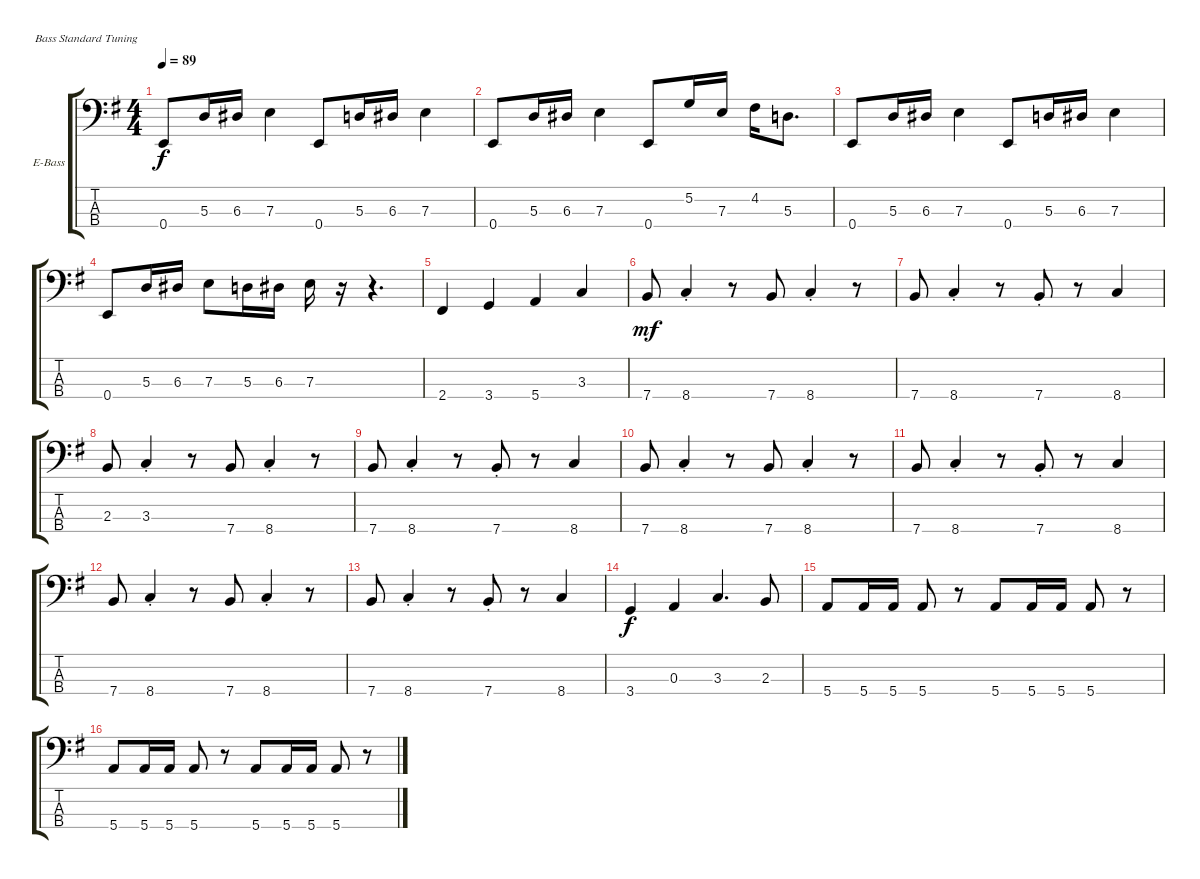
\bracketExtendMode groupsimilarinstruments
\firstSystemTrackNameOrientation horizontal
\otherSystemsTrackNameOrientation horizontal
\track ("Bass" "E-Bass") {instrument electricbassfinger}
\staff {score tabs}
\tuning (G2 D2 A1 E1)
\ts (4 4)
\tempo 89
\clef f4
\scale
0.325318
\ks eminor
0.4.8{dy f} 5.3.16 6.3.16 7.3.4 0.4.8 5.3.16 6.3.16 7.3.4 |
\scale
0.349364 0.4.8 5.3.16 6.3.16 7.3.4 0.4.8 5.2.16 7.3.16 4.2.16 5.3.8{d} |
\scale
0.325318 0.4.8 5.3.16 6.3.16 7.3.4 0.4.8 5.3.16 6.3.16 7.3.4 |
\scale
0.420139 0.4.8 5.3.16 6.3.16 7.3.8 5.3.16 6.3.16 7.3.16 r.16 r.4{d} |
\scale
0.208333 2.4.4 3.4.4 5.4.4 3.3.4 |
\scale
0.371528 7.4.8{dy mf} 8.4{st}.4 r.8 7.4.8 8.4{st}.4 r.8 |
\scale
0.32047 7.4.8 8.4{st}.4 r.8 7.4{st}.8 r.8 8.4.4 |
\scale
0.35906 2.3.8 3.3{st}.4 r.8 7.4.8 8.4{st}.4 r.8 |
\scale
0.32047 7.4.8 8.4{st}.4 r.8 7.4{st}.8 r.8 8.4.4 |
\scale
0.345719 7.4.8 8.4{st}.4 r.8 7.4.8 8.4{st}.4 r.8 |
\scale
0.308562 7.4.8 8.4{st}.4 r.8 7.4{st}.8 r.8 8.4.4 |
\scale
0.345719 7.4.8 8.4{st}.4 r.8 7.4.8 8.4{st}.4 r.8 |
\scale
0.378968 7.4.8 8.4{st}.4 r.8 7.4{st}.8 r.8 8.4.4 |
\scale
0.236111 3.4.4{dy f} 0.3.4 3.3.4{d} 2.3.8 |
\scale
0.384921 5.4.8 5.4.16 5.4.16 5.4.8 r.8 5.4.8 5.4.16 5.4.16 5.4.8 r.8 |
\scale
0.333333 5.4.8 5.4.16 5.4.16 5.4.8 r.8 5.4.8 5.4.16 5.4.16 5.4.8 r.8
